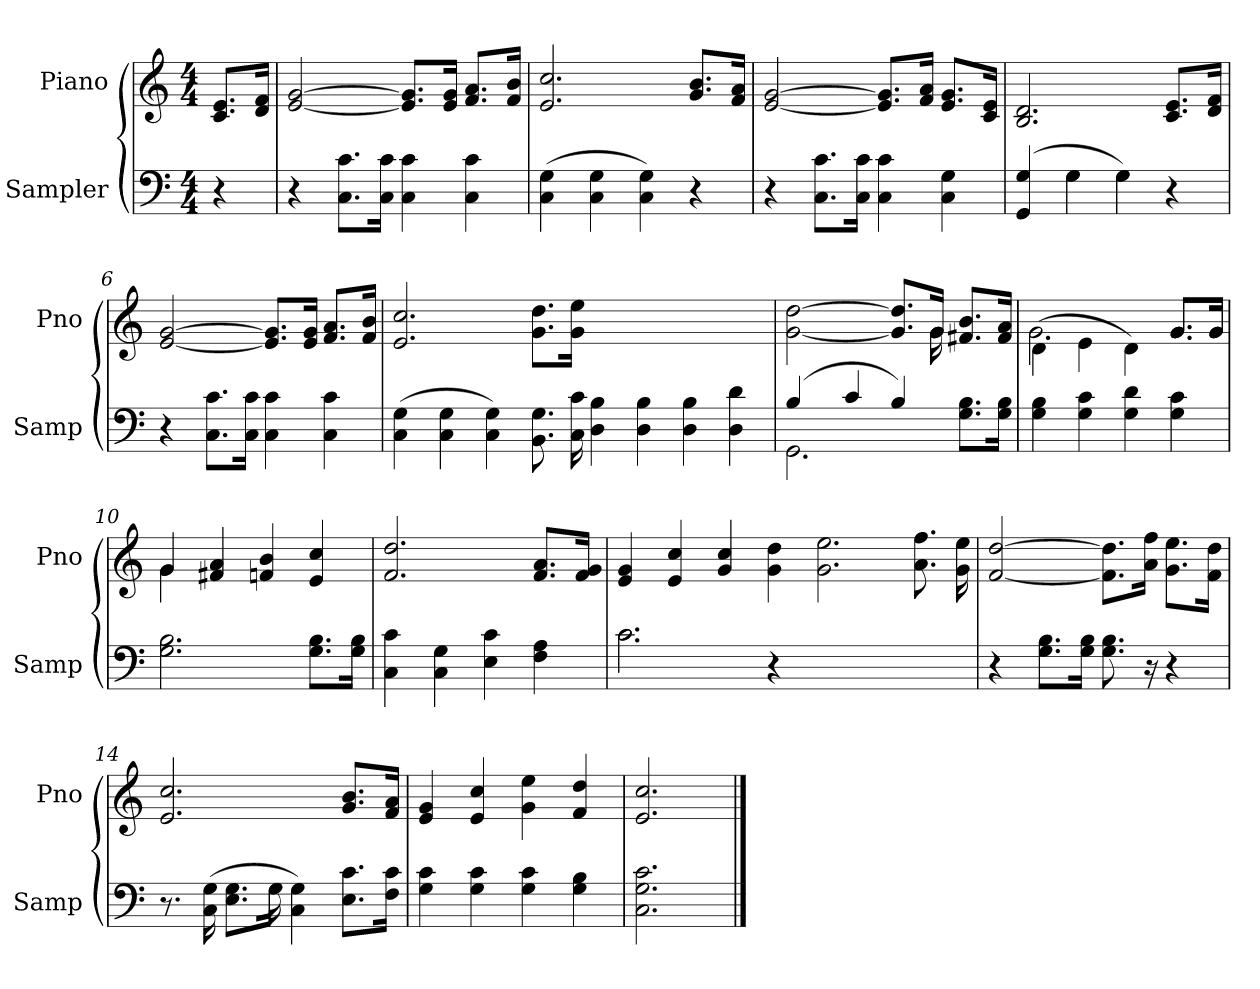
**kern	**kern
*part2	*part1
*staff2	*staff1
*I"Sampler	*I"Piano
*I'Samp	*I'Pno
*clefF4	*clefG2
*M4/4	*M4/4
=1	=1
4r	8.c/ 8.e/L
.	16d/ 16f/Jk
=2	=2
4r	[2e [2g
8.C\ 8.c\L	.
16C\ 16c\Jk	.
4C 4c	8.e]/ 8.g]/L
.	16e/ 16g/Jk
4C 4c	8.f/ 8.a/L
.	16f/ 16b/Jk
=3	=3
(4C 4G	2.e 2.cc
4C 4G	.
4C 4G)	.
4r	8.g/ 8.b/L
.	16f/ 16a/Jk
=4	=4
4r	[2e [2g
8.C\ 8.c\L	.
16C\ 16c\Jk	.
4C 4c	8.e]/ 8.g]/L
.	16f/ 16a/Jk
4C 4G	8.e/ 8.g/L
.	16c/ 16e/Jk
=5	=5
*^	*
(4GG 4G	4ryy	2.B 2.d
4G\	4G	.
4G\)	4G	.
4r	4ryy	8.c/ 8.e/L
.	.	16d/ 16f/Jk
*v	*v	*
=6	=6
4r	[2e [2g
8.C\ 8.c\L	.
16C\ 16c\Jk	.
4C 4c	8.e]/ 8.g]/L
.	16e/ 16g/Jk
4C 4c	8.f/ 8.a/L
.	16f/ 16b/Jk
=7	=7
(4C 4G	2.e 2.cc
4C 4G	.
4C 4G)	.
8.BB 8.G	8.g\ 8.dd\L
16C 16c	16g\ 16ee\Jk
4D 4B	1ryy
4D 4B	.
4D 4B	.
4D 4d	.
=8	=8
*^	*^
(4B/	2.GG	[2g [2dd	8.ryy
*	*	*v	*v
4c/	.	.
4B/)	.	8.g]/ 8.dd]/L
*	*	*^
.	.	16g/Jk	16g
8.G\ 8.B\L	4ryy	8.f#X/ 8.b/L	4ryy
16G\ 16B\Jk	.	16f#/ 16a/Jk	.
*v	*v	*	*
=9	=9	=9
4G 4B	(4d\	2.g
4G 4c	4e\	.
4G 4d	4d\)	.
4G 4c	8.g/L	8.g/L
.	16g/Jk	16g/Jk
=10	=10	=10
2.G 2.B	4g/	4g
.	4f#X 4a	2.ryy
.	4fn 4b	.
8.G\ 8.B\L	4e 4cc	.
16G\ 16B\Jk	.	.
*	*v	*v
=11	=11
4C 4c	2.f 2.dd
4C 4G	.
4E 4c	.
4F 4A	8.f/ 8.a/L
.	16f/ 16g/Jk
=12	=12
*^	*
2.c\	2.c	4e 4g
.	.	4e 4cc
.	.	4g 4cc
4r	1ryy	4g 4dd
1ryy	.	2.g 2.ee
.	4ryy	8.a 8.ff
.	.	16g 16ee
*v	*v	*
=13	=13
4r	[2f [2dd
8.G\ 8.B\L	.
16G\ 16B\Jk	.
8.G 8.B	8.f]\ 8.dd]\L
16r	16a\ 16ff\Jk
4r	8.g\ 8.ee\L
.	16f\ 16dd\Jk
=14	=14
*^	*
8.r	4..ryy	2.e 2.cc
(16C\ 16G\	.	.
8.E\ 8.G\L	.	.
16G\Jk	16G	.
4C 4G)	2ryy	.
8.E\ 8.c\L	.	8.g/ 8.b/L
16F\ 16c\Jk	.	16f/ 16a/Jk
*v	*v	*
=15	=15
4G 4c	4e 4g
4G 4c	4e 4cc
4G 4c	4g 4ee
4G 4B	4f 4dd
=16	=16
2.C 2.G 2.c	2.e 2.cc
==	==
*-	*-
